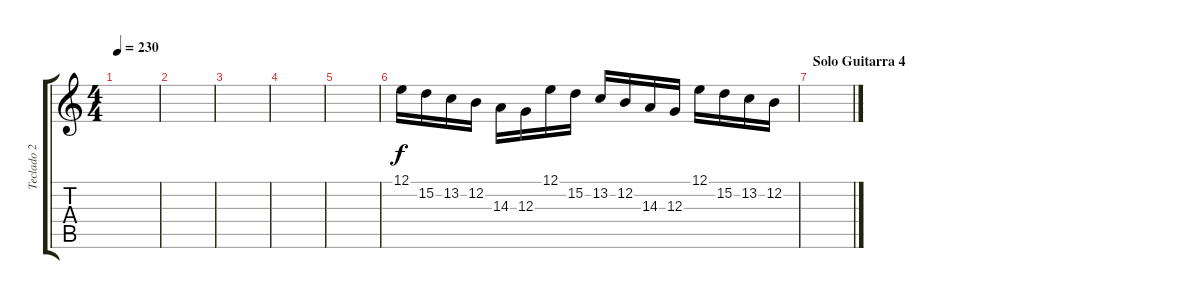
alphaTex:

\track ("Teclado 2" "Teclado 2") {instrument stringensemble1}
\staff {score tabs}
\tuning (E4 B3 G3 D3 A2 E2) {hide}
\ts (4 4)
\tempo 230
\clef g2
\ks c
|
|
|
|
|
12.1.16{volume 16 instrument guitarfretnoise} 15.2.16 13.2.16 12.2.16 14.3.16 12.3.16 12.1.16 15.2.16 13.2.16 12.2.16 14.3.16 12.3.16 12.1.16 15.2.16 13.2.16 12.2.16 |
\section ("" "Solo Guitarra 4")
